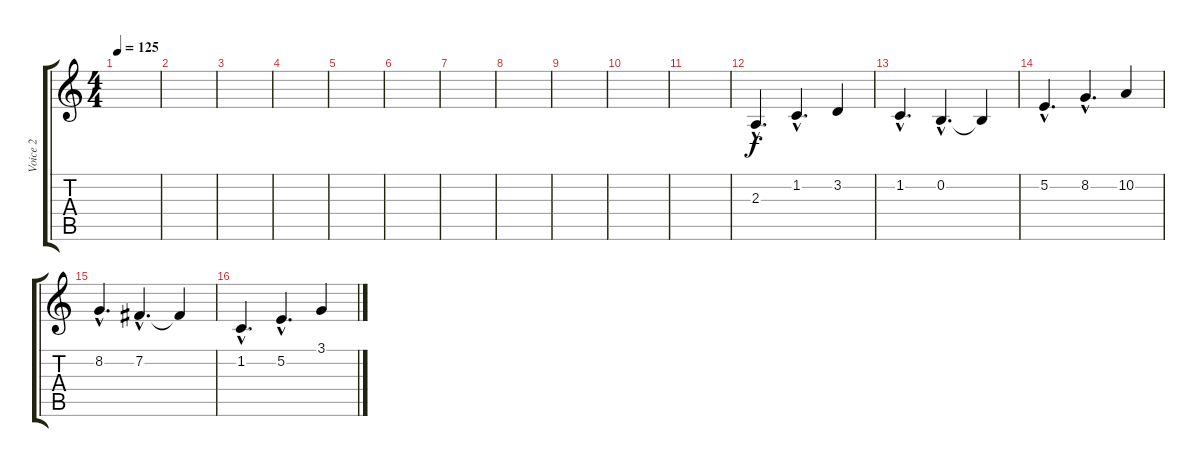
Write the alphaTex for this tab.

\track ("Voice 2" "Voice 2") {instrument choiraahs}
\staff {score tabs}
\tuning (E4 B3 G3 D3 A2 E2) {hide}
\ts (4 4)
\tempo 125
\clef g2
\ks c
|
|
|
|
|
|
|
|
|
|
|
2.3{hac}.4{d} 1.2{hac}.4{d} 3.2.4 |
1.2{hac}.4{d} 0.2{hac}.4{d} 0.2{t}.4 |
5.2{hac}.4{d} 8.2{hac}.4{d} 10.2.4 |
8.2{hac}.4{d} 7.2{hac}.4{d} 7.2{t}.4 |
1.2{hac}.4{d} 5.2{hac}.4{d} 3.1.4
